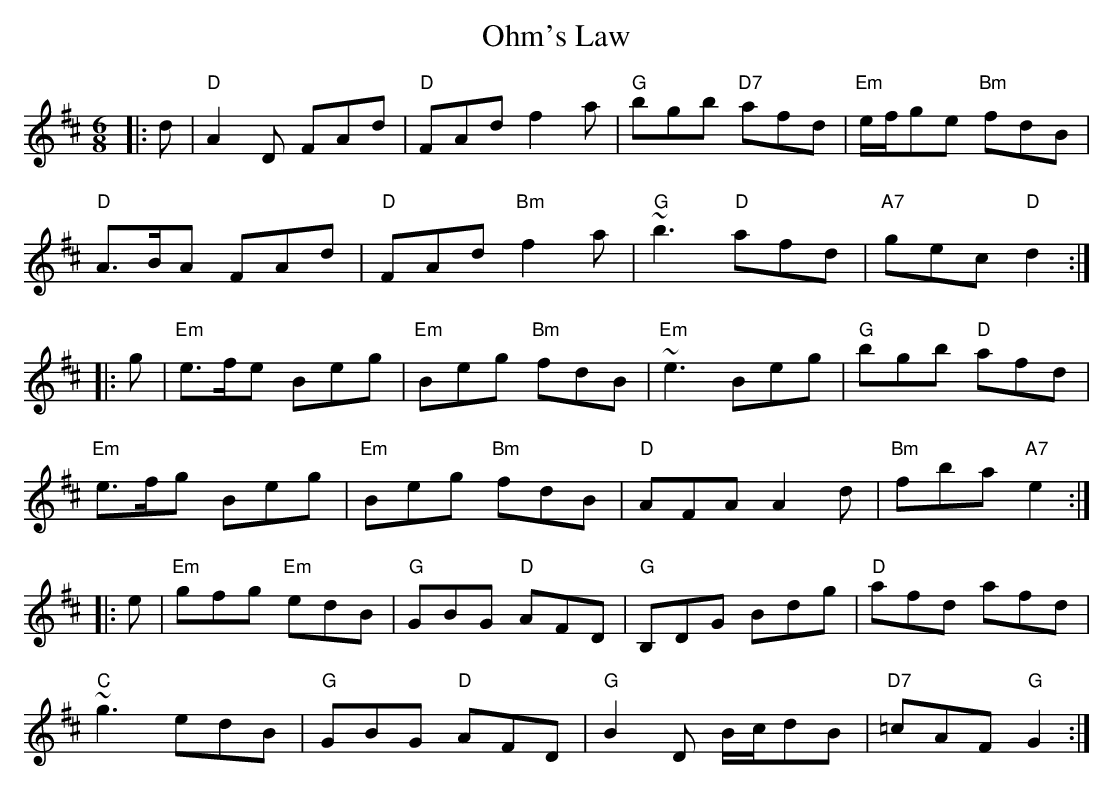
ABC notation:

X:1
T: Ohm's Law
M: 6/8
L: 1/8
K: Dmaj
|:d|"D"A2D FAd|"D"FAd f2a|"G"bgb "D7"afd|"Em"e/f/ge "Bm"fdB|!
"D"A>BA FAd|"D"FAd "Bm"f2a|"G"~b3 "D"afd| "A7"gec "D"d2:|!
|:g|"Em"e>fe Beg|"Em"Beg "Bm"fdB|"Em"~e3 Beg|"G"bgb "D"afd|!
"Em"e>fg Beg|"Em"Beg "Bm"fdB|"D"AFA A2d|"Bm"fba "A7"e2:|!
|:e|"Em"gfg "Em"edB|"G"GBG "D"AFD|"G"B,DG Bdg|"D"afd afd|!
"C"~g3 edB|"G"GBG "D"AFD|"G"B2D B/c/dB|"D7"=cAF "G"G2:|!
